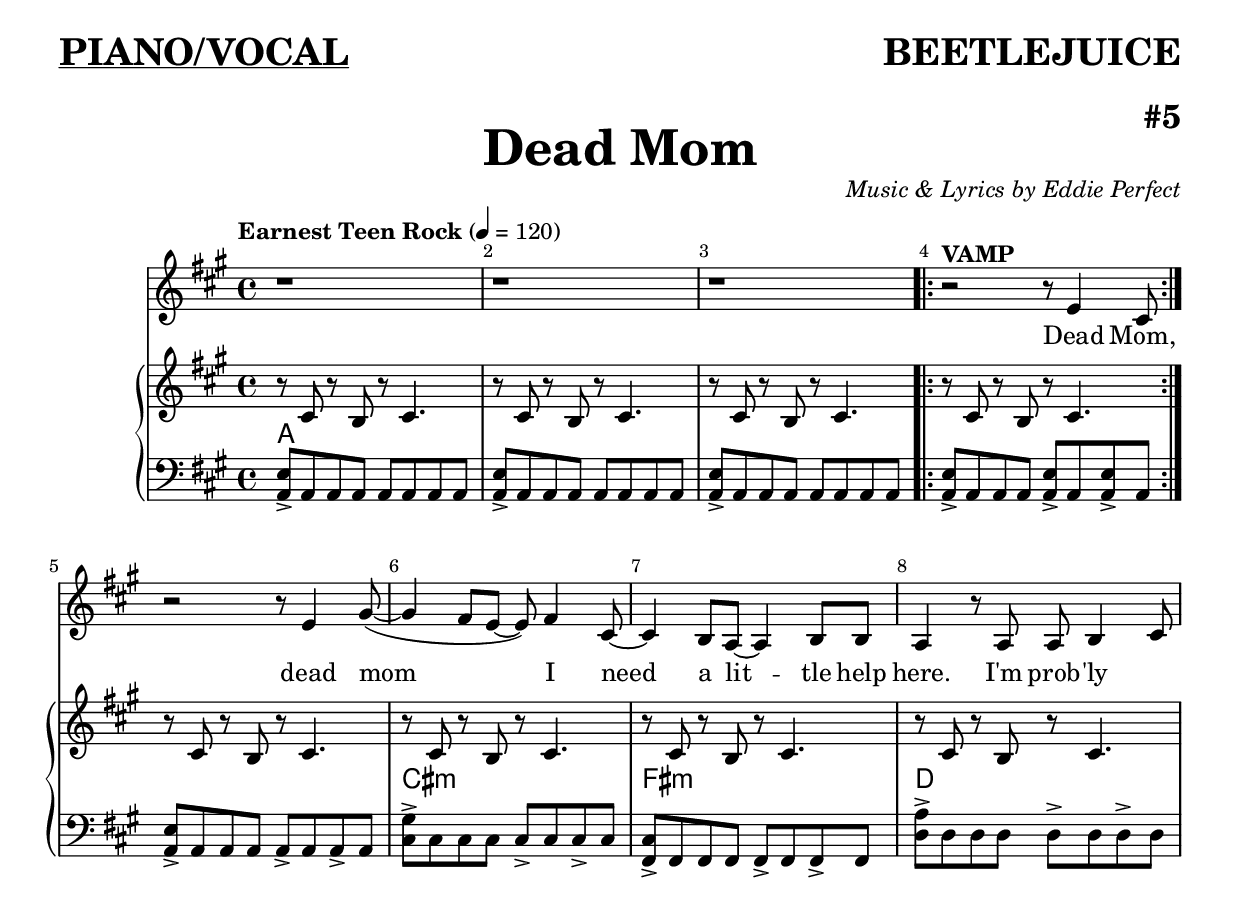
\paper {
bookTitleMarkup = \markup { 
  \column {
    
    \column { 
    \override #'(baseline-skip . 5)
        \fill-line { 
          {\bold \underline \abs-fontsize #18 \fromproperty #'header:dedication } 
          {\bold \abs-fontsize #18 \fromproperty #'header:subtitle } 
                  } 
        }
    
    \column { 
      \null 
      \fill-line {
          {\bold \abs-fontsize #16 \fromproperty #'header:poetDates }
          {\bold \abs-fontsize #16 \fromproperty #'header:subsubtitle }
          
            }
      \fill-line {\bold \abs-fontsize #24 \fromproperty #'header:title } 
    }
    
    \column {

      \column {
    \null
        \fill-line {
                { \italic \fromproperty #'header:poet } 
                { \italic \fromproperty #'header:composer } 
              }
          }
        }
      }
    }
  }

\header {
%tried in-line markup here
% title = \markup { \fontsize #4 \bold "Dead Mom"}
  title = "Dead Mom"
  dedication = "PIANO/VOCAL" 
  composer = "Music & Lyrics by Eddie Perfect"
  subtitle = "BEETLEJUICE"
  subsubtitle= "#5"
  poet = "     "
  poetDates = "     "
}


melody = \relative c'' {
%put measure numbers on every bar
  \override Score.BarNumber.break-visibility = ##(#f #t #t)
  \clef treble
  \key a \major
  \time 4/4
  \autoBeamOn
  \tempo "Earnest Teen Rock" 4 = 120

%<<MUSIC START>>
  r1 |
  r1 |
  r1 |
  r2^\markup { \bold VAMP } r8 e,4 cis 8
  r2 r8 e4 gis8~	
  (gis4 fis8[ e~ ]e) fis4 cis8~
  cis4 b8 a8~a4 b8 b
  a4 r8 a8 a8 b4 cis8~ \break


 
}

text = \lyricmode {
  Dead Mom, dead mom I need a lit -- tle help here. 
  I'm prob -- 'ly

}



upper = \relative c'' {
  
  \clef treble
  \key a \major
  \time 4/4	

  r8 cis, r8 b r8 cis4.
  r8 cis r8 b r8 cis4.
  r8 cis r8 b r8 cis4.
 
\repeat volta 2 { r8 cis  r8 b r8 cis4.}
 
  r8 cis r8 b r8 cis4.
  r8 cis r8 b r8 cis4.
  r8 cis r8 b r8 cis4.
  r8 cis r8 b r8 cis4.

 
 
}

lower = \relative c {
  \clef bass
  \key a \major
  \time 4/4
 
 %<<MUSIC START>>
  <a e'>8-> a a a a a a  a 
  <a e'>8-> a a a a a a  a 
  <a e'>8-> a a a a a a  a 
  <a e'>8-> a a a <a e'>-> a <a e'>-> a \break 
  <a e'>8-> a a a a-> a a-> a
  <cis gis'>8-> cis cis cis cis-> cis cis-> cis
  <fis, cis'>8-> fis fis fis fis-> fis fis-> fis 
  <d' a'>8-> d d d d-> d d-> d
 
}

songChords =   \chordmode {
     a1 s1 s1 s1 
     s1 cis1:m fis1:m d1 
   }

\score {
  <<
    \new Voice = "mel" { \autoBeamOff \melody }
    \new Lyrics \lyricsto mel \text
    \new PianoStaff <<
      \new Staff = "upper" \upper
       \new ChordNames {
      \songChords
      } 
      \new Staff = "lower" \lower
     
    >>
  >>
  \layout {
    \context { \Staff \RemoveEmptyStaves }
  }
  \midi { }
}